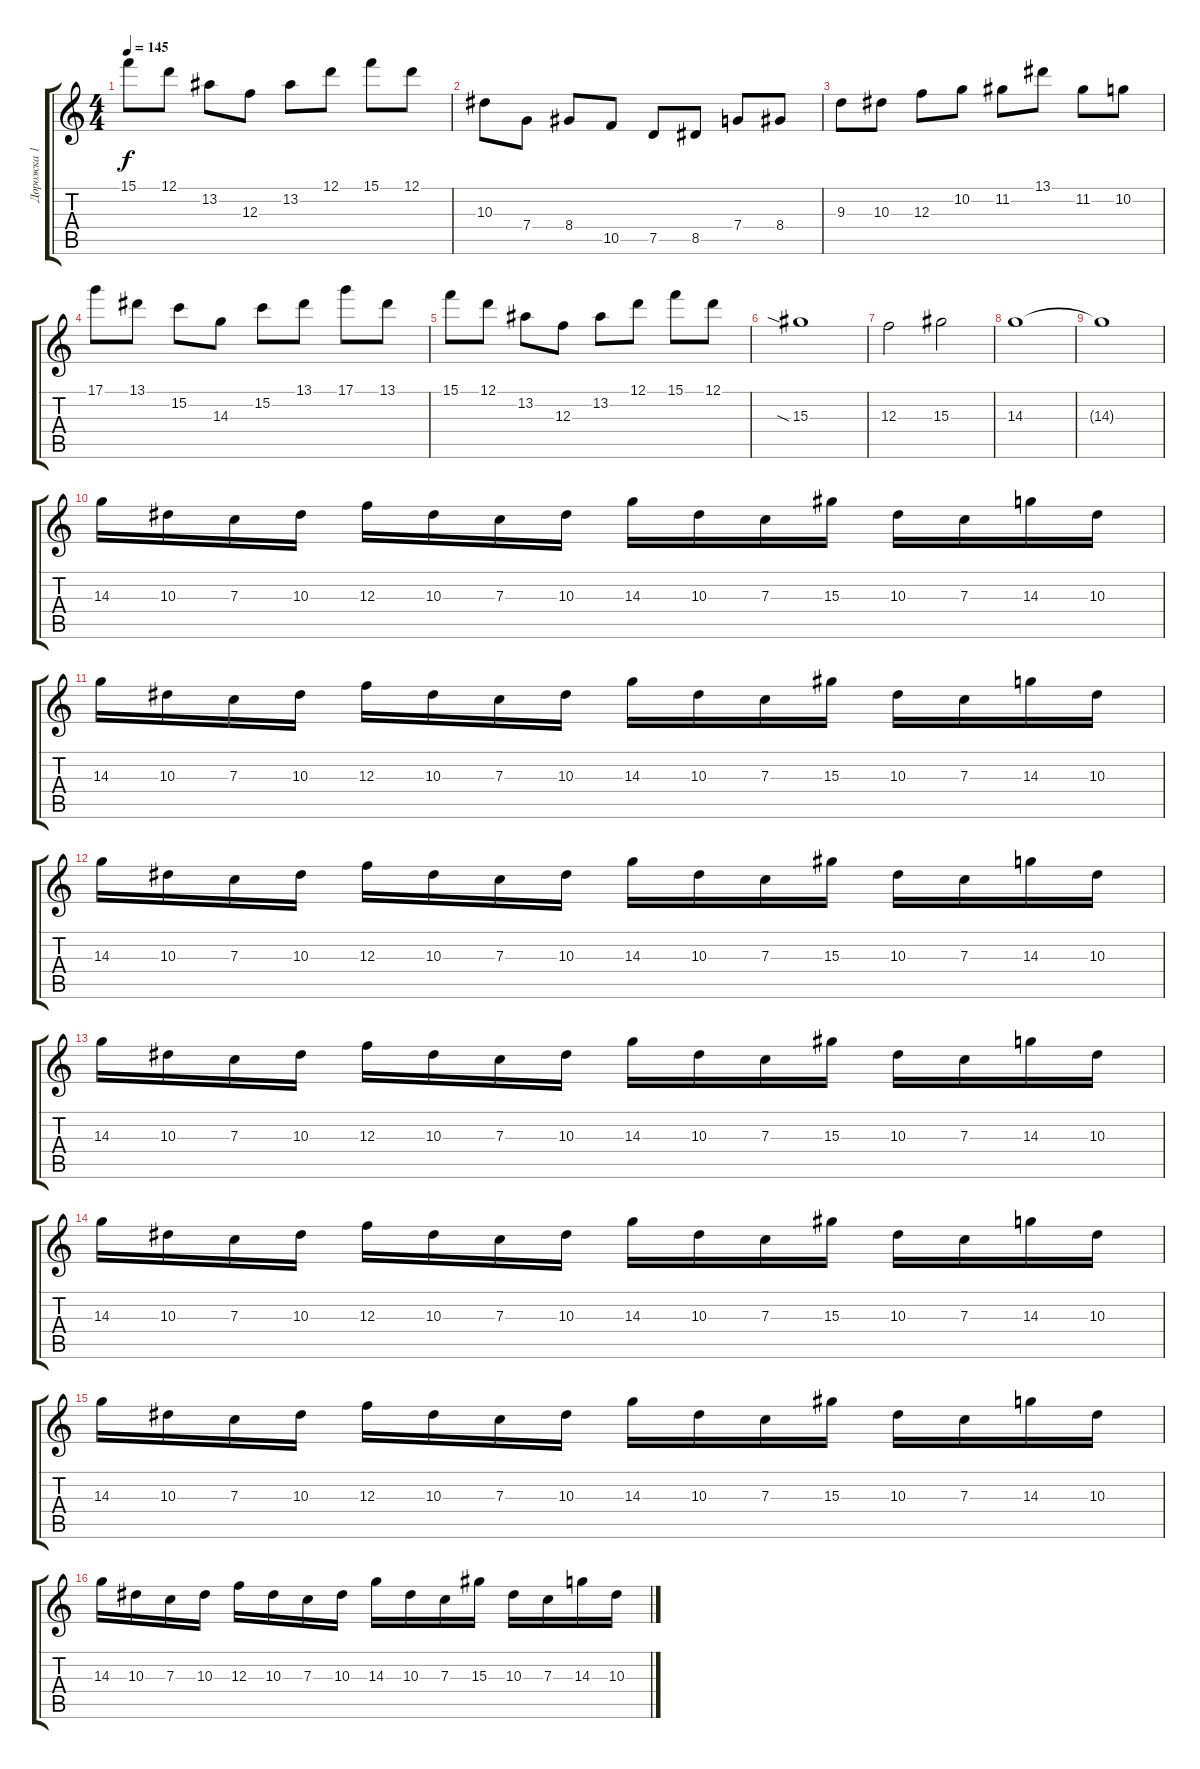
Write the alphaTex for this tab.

\track ("Дорожка 1" "Дорожка 1") {instrument distortionguitar}
\staff {score tabs}
\tuning (D4 A3 F3 C3 G2 C2) {hide}
\ts (4 4)
\tempo 145
\clef g2
\ks c
15.1.8{dy f} 12.1.8 13.2.8 12.3.8 13.2.8 12.1.8 15.1.8 12.1.8 |
10.3.8 7.4.8 8.4.8 10.5.8 7.5.8 8.5.8 7.4.8 8.4.8 |
9.3.8 10.3.8 12.3.8 10.2.8 11.2.8 13.1.8 11.2.8 10.2.8 |
17.1.8 13.1.8 15.2.8 14.3.8 15.2.8 13.1.8 17.1.8 13.1.8 |
15.1.8 12.1.8 13.2.8 12.3.8 13.2.8 12.1.8 15.1.8 12.1.8 |
15.3{sia}.1 |
12.3.2 15.3.2 |
14.3.1 |
14.3{t}.1 |
14.3.16 10.3.16 7.3.16 10.3.16 12.3.16 10.3.16 7.3.16 10.3.16 14.3.16 10.3.16 7.3.16 15.3.16 10.3.16 7.3.16 14.3.16 10.3.16 |
14.3.16 10.3.16 7.3.16 10.3.16 12.3.16 10.3.16 7.3.16 10.3.16 14.3.16 10.3.16 7.3.16 15.3.16 10.3.16 7.3.16 14.3.16 10.3.16 |
14.3.16 10.3.16 7.3.16 10.3.16 12.3.16 10.3.16 7.3.16 10.3.16 14.3.16 10.3.16 7.3.16 15.3.16 10.3.16 7.3.16 14.3.16 10.3.16 |
14.3.16 10.3.16 7.3.16 10.3.16 12.3.16 10.3.16 7.3.16 10.3.16 14.3.16 10.3.16 7.3.16 15.3.16 10.3.16 7.3.16 14.3.16 10.3.16 |
14.3.16 10.3.16 7.3.16 10.3.16 12.3.16 10.3.16 7.3.16 10.3.16 14.3.16 10.3.16 7.3.16 15.3.16 10.3.16 7.3.16 14.3.16 10.3.16 |
14.3.16 10.3.16 7.3.16 10.3.16 12.3.16 10.3.16 7.3.16 10.3.16 14.3.16 10.3.16 7.3.16 15.3.16 10.3.16 7.3.16 14.3.16 10.3.16 |
14.3.16 10.3.16 7.3.16 10.3.16 12.3.16 10.3.16 7.3.16 10.3.16 14.3.16 10.3.16 7.3.16 15.3.16 10.3.16 7.3.16 14.3.16 10.3.16
